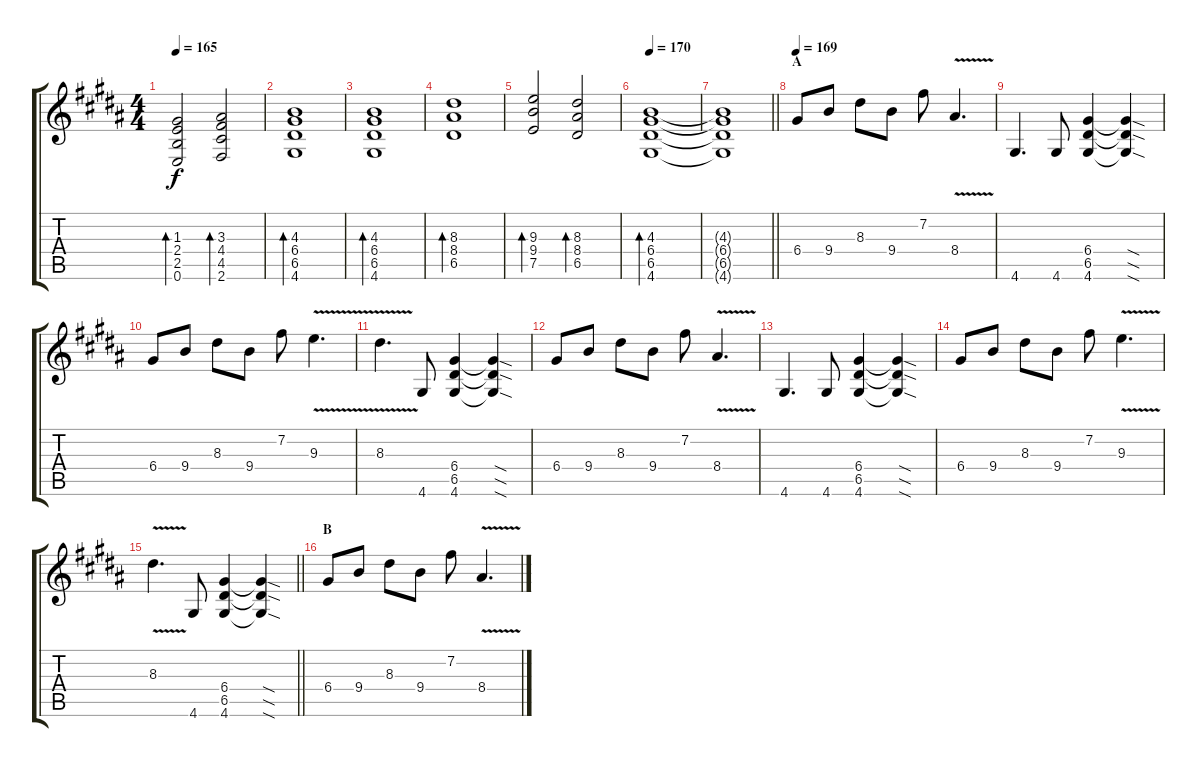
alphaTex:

\track "" {instrument distortionguitar}
\staff {score tabs}
\tuning (E4 B3 G3 D3 A2 E2) {hide}
\ts (4 4)
\tempo 165
\clef g2
\ks g#minor
(1.3 2.4 2.5 0.6).2{bd 60 dy f} (3.3 4.4 4.5 2.6).2{bd 60} |
(4.3 6.4 6.5 4.6).1{bd 60} |
(4.3 6.4 6.5 4.6).1{bd 60} |
(8.3 8.4 6.5).1{bd 60} |
(9.3 9.4 7.5).2{bd 60} (8.3 8.4 6.5).2{bd 60} |
\tempo 170
(4.3 6.4 6.5 4.6).1{bd 60} |
\barLineRight lightlight
(4.3{t} 6.4{t} 6.5{t} 4.6{t}).1 |
\section ("" "A")
\tempo 169
6.4.8 9.4.8 8.3.8 9.4.8 7.2.8 8.4{v}.4{d} |
4.6.4{d} 4.6.8 (6.4 6.5 4.6).4 (6.4{sod t} 6.5{sod t} 4.6{sod t}).4 |
6.4.8 9.4.8 8.3.8 9.4.8 7.2.8 9.3{v}.4{d} |
8.3{v}.4{d} 4.6.8 (6.4 6.5 4.6).4 (6.4{sod t} 6.5{sod t} 4.6{sod t}).4 |
6.4.8 9.4.8 8.3.8 9.4.8 7.2.8 8.4{v}.4{d} |
4.6.4{d} 4.6.8 (6.4 6.5 4.6).4 (6.4{sod t} 6.5{sod t} 4.6{sod t}).4 |
6.4.8 9.4.8 8.3.8 9.4.8 7.2.8 9.3{v}.4{d} |
\barLineRight lightlight
8.3{v}.4{d} 4.6.8 (6.4 6.5 4.6).4 (6.4{sod t} 6.5{sod t} 4.6{sod t}).4 |
\section ("" "B")
6.4.8 9.4.8 8.3.8 9.4.8 7.2.8 8.4{v}.4{d}
